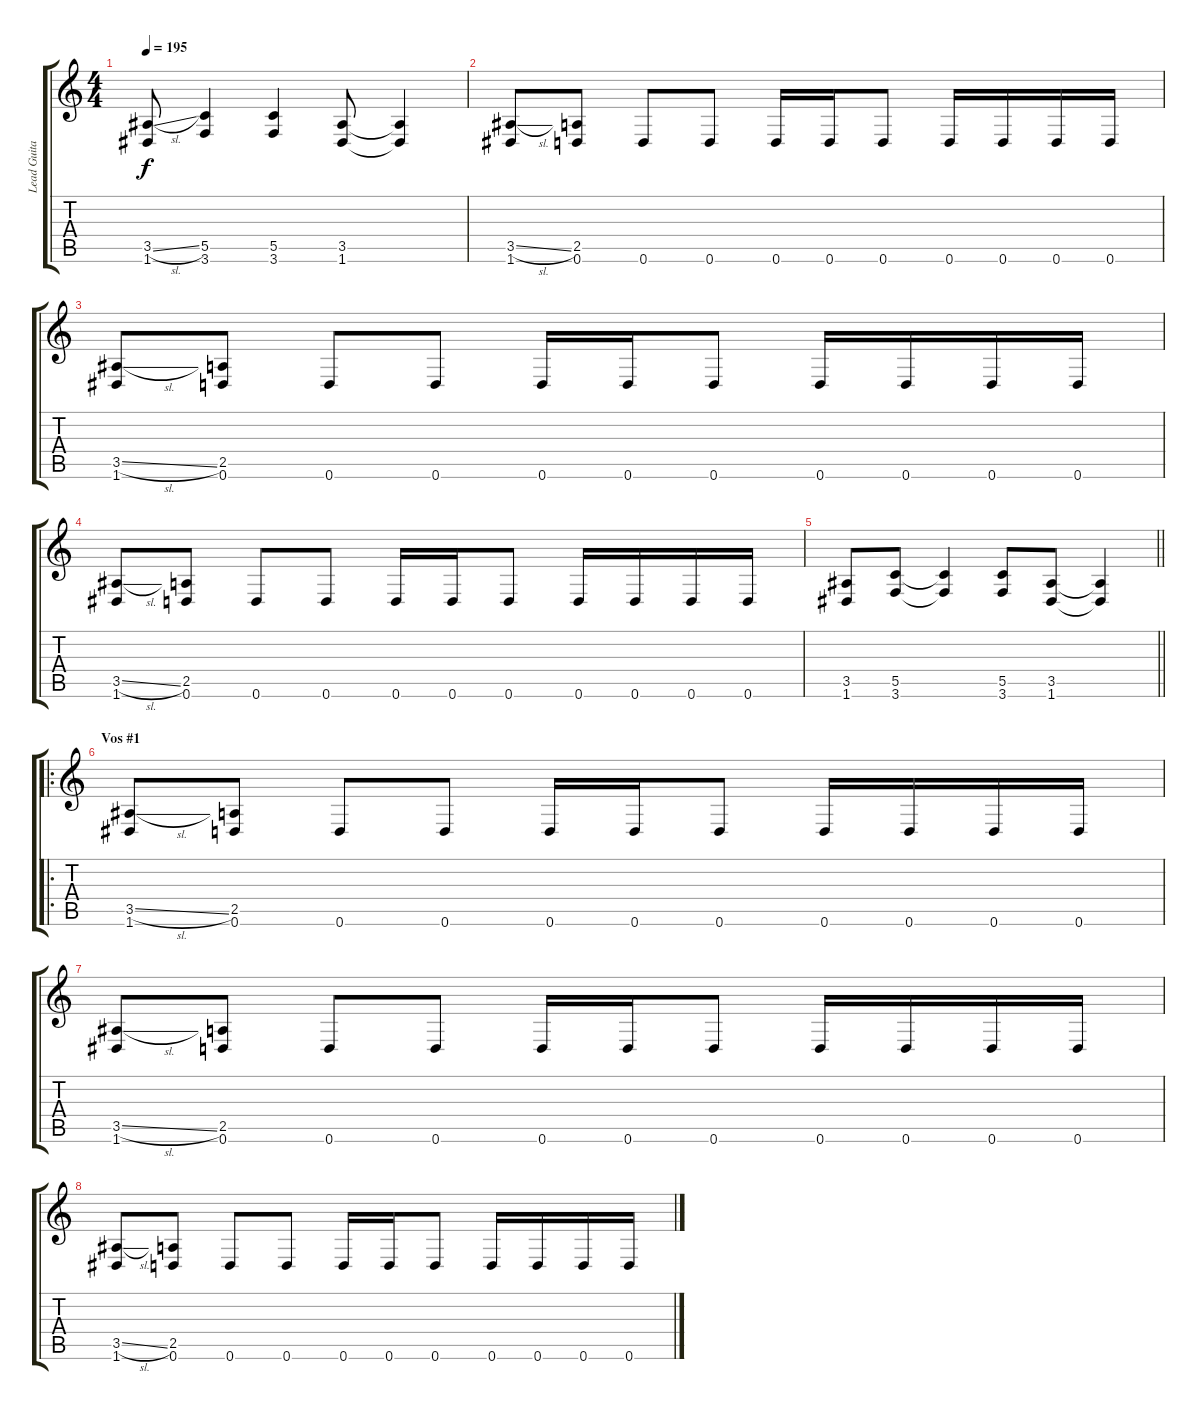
\track ("Lead Guitar" "Lead Guita") {instrument distortionguitar}
\staff {score tabs}
\tuning (D4 A3 F3 C3 G2 D2) {hide}
\ts (4 4)
\tempo 195
\clef g2
\ks c
(3.5{sl} 1.6).8{dy f} (5.5 3.6).4 (5.5 3.6).4 (3.5 1.6).8 (3.5{t} 1.6{t}).4 |
(3.5{sl} 1.6).8 (2.5 0.6).8 0.6.8 0.6.8 0.6.16 0.6.16 0.6.8 0.6.16 0.6.16 0.6.16 0.6.16 |
(3.5{sl} 1.6).8 (2.5 0.6).8 0.6.8 0.6.8 0.6.16 0.6.16 0.6.8 0.6.16 0.6.16 0.6.16 0.6.16 |
(3.5{sl} 1.6).8 (2.5 0.6).8 0.6.8 0.6.8 0.6.16 0.6.16 0.6.8 0.6.16 0.6.16 0.6.16 0.6.16 |
\barLineRight lightlight
(3.5 1.6).8 (5.5 3.6).8 (5.5{t} 3.6{t}).4 (5.5 3.6).8 (3.5 1.6).8 (3.5{t} 1.6{t}).4 |
\ro
\section ("" "Vos #1")
(3.5{sl} 1.6).8 (2.5 0.6).8 0.6.8 0.6.8 0.6.16 0.6.16 0.6.8 0.6.16 0.6.16 0.6.16 0.6.16 |
(3.5{sl} 1.6).8 (2.5 0.6).8 0.6.8 0.6.8 0.6.16 0.6.16 0.6.8 0.6.16 0.6.16 0.6.16 0.6.16 |
(3.5{sl} 1.6).8 (2.5 0.6).8 0.6.8 0.6.8 0.6.16 0.6.16 0.6.8 0.6.16 0.6.16 0.6.16 0.6.16
